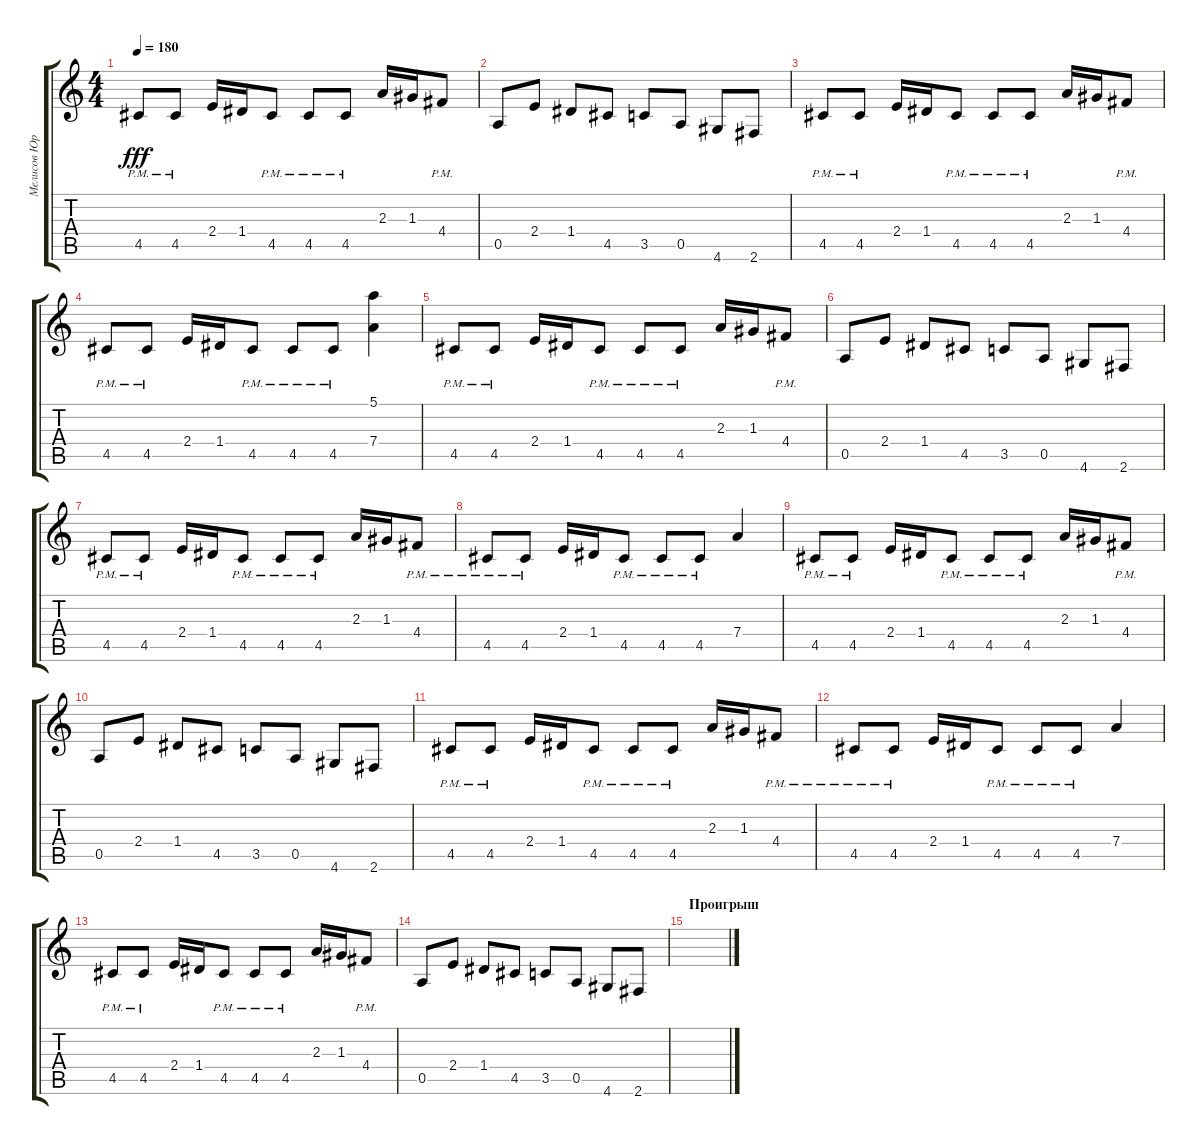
\track ("Мелисов Юрий" "Мелисов Юр") {instrument distortionguitar}
\staff {score tabs}
\tuning (E4 B3 G3 D3 A2 E2) {hide}
\ts (4 4)
\tempo 180
\clef g2
\ks c
4.5{pm}.8{dy fff} 4.5{pm}.8 2.4.16 1.4.16 4.5{pm}.8 4.5{pm}.8 4.5{pm}.8 2.3.16 1.3.16 4.4{pm}.8 |
0.5.8 2.4.8 1.4.8 4.5.8 3.5.8 0.5.8 4.6.8 2.6.8 |
4.5{pm}.8 4.5{pm}.8 2.4.16 1.4.16 4.5{pm}.8 4.5{pm}.8 4.5{pm}.8 2.3.16 1.3.16 4.4{pm}.8 |
4.5{pm}.8 4.5{pm}.8 2.4.16 1.4.16 4.5{pm}.8 4.5{pm}.8 4.5{pm}.8 (5.1 7.4).4 |
4.5{pm}.8 4.5{pm}.8 2.4.16 1.4.16 4.5{pm}.8 4.5{pm}.8 4.5{pm}.8 2.3.16 1.3.16 4.4{pm}.8 |
0.5.8 2.4.8 1.4.8 4.5.8 3.5.8 0.5.8 4.6.8 2.6.8 |
4.5{pm}.8 4.5{pm}.8 2.4.16 1.4.16 4.5{pm}.8 4.5{pm}.8 4.5{pm}.8 2.3.16 1.3.16 4.4{pm}.8 |
4.5{pm}.8 4.5{pm}.8 2.4.16 1.4.16 4.5{pm}.8 4.5{pm}.8 4.5{pm}.8 7.4.4 |
4.5{pm}.8 4.5{pm}.8 2.4.16 1.4.16 4.5{pm}.8 4.5{pm}.8 4.5{pm}.8 2.3.16 1.3.16 4.4{pm}.8 |
0.5.8 2.4.8 1.4.8 4.5.8 3.5.8 0.5.8 4.6.8 2.6.8 |
4.5{pm}.8 4.5{pm}.8 2.4.16 1.4.16 4.5{pm}.8 4.5{pm}.8 4.5{pm}.8 2.3.16 1.3.16 4.4{pm}.8 |
4.5{pm}.8 4.5{pm}.8 2.4.16 1.4.16 4.5{pm}.8 4.5{pm}.8 4.5{pm}.8 7.4.4 |
4.5{pm}.8 4.5{pm}.8 2.4.16 1.4.16 4.5{pm}.8 4.5{pm}.8 4.5{pm}.8 2.3.16 1.3.16 4.4{pm}.8 |
0.5.8 2.4.8 1.4.8 4.5.8 3.5.8 0.5.8 4.6.8 2.6.8 |
\section ("" "Проигрыш")
